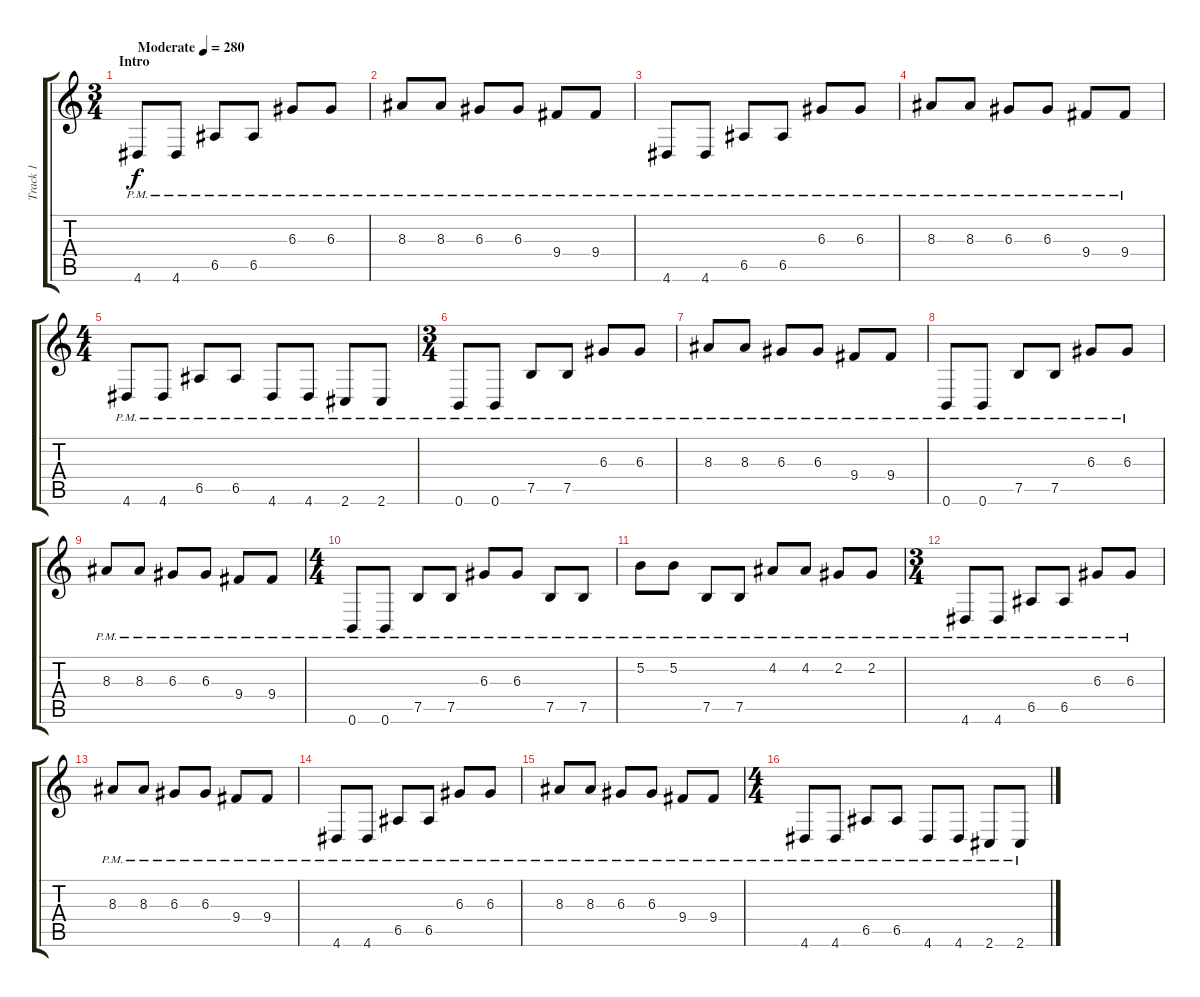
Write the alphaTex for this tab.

\track ("Track 1" "Track 1") {instrument distortionguitar}
\staff {score tabs}
\tuning (B3 Gb3 D3 A2 E2 B1) {hide}
\ts (3 4)
\section ("" "Intro")
\tempo (280 "Moderate")
\clef g2
\ks c
4.6{pm}.8{dy f instrument distortionguitar} 4.6{pm}.8 6.5{pm}.8 6.5{pm}.8 6.3{pm}.8 6.3{pm}.8 |
8.3{pm}.8 8.3{pm}.8 6.3{pm}.8 6.3{pm}.8 9.4{pm}.8 9.4{pm}.8 |
4.6{pm}.8 4.6{pm}.8 6.5{pm}.8 6.5{pm}.8 6.3{pm}.8 6.3{pm}.8 |
8.3{pm}.8 8.3{pm}.8 6.3{pm}.8 6.3{pm}.8 9.4{pm}.8 9.4{pm}.8 |
\ts (4 4)
4.6{pm}.8 4.6{pm}.8 6.5{pm}.8 6.5{pm}.8 4.6{pm}.8 4.6{pm}.8 2.6{pm}.8 2.6{pm}.8 |
\ts (3 4)
0.6{pm}.8 0.6{pm}.8 7.5{pm}.8 7.5{pm}.8 6.3{pm}.8 6.3{pm}.8 |
8.3{pm}.8 8.3{pm}.8 6.3{pm}.8 6.3{pm}.8 9.4{pm}.8 9.4{pm}.8 |
0.6{pm}.8 0.6{pm}.8 7.5{pm}.8 7.5{pm}.8 6.3{pm}.8 6.3{pm}.8 |
8.3{pm}.8 8.3{pm}.8 6.3{pm}.8 6.3{pm}.8 9.4{pm}.8 9.4{pm}.8 |
\ts (4 4)
0.6{pm}.8 0.6{pm}.8 7.5{pm}.8 7.5{pm}.8 6.3{pm}.8 6.3{pm}.8 7.5{pm}.8 7.5{pm}.8 |
5.2{pm}.8 5.2{pm}.8 7.5{pm}.8 7.5{pm}.8 4.2{pm}.8 4.2{pm}.8 2.2{pm}.8 2.2{pm}.8 |
\ts (3 4)
4.6{pm}.8 4.6{pm}.8 6.5{pm}.8 6.5{pm}.8 6.3{pm}.8 6.3{pm}.8 |
8.3{pm}.8 8.3{pm}.8 6.3{pm}.8 6.3{pm}.8 9.4{pm}.8 9.4{pm}.8 |
4.6{pm}.8 4.6{pm}.8 6.5{pm}.8 6.5{pm}.8 6.3{pm}.8 6.3{pm}.8 |
8.3{pm}.8 8.3{pm}.8 6.3{pm}.8 6.3{pm}.8 9.4{pm}.8 9.4{pm}.8 |
\ts (4 4)
4.6{pm}.8 4.6{pm}.8 6.5{pm}.8 6.5{pm}.8 4.6{pm}.8 4.6{pm}.8 2.6{pm}.8 2.6{pm}.8
